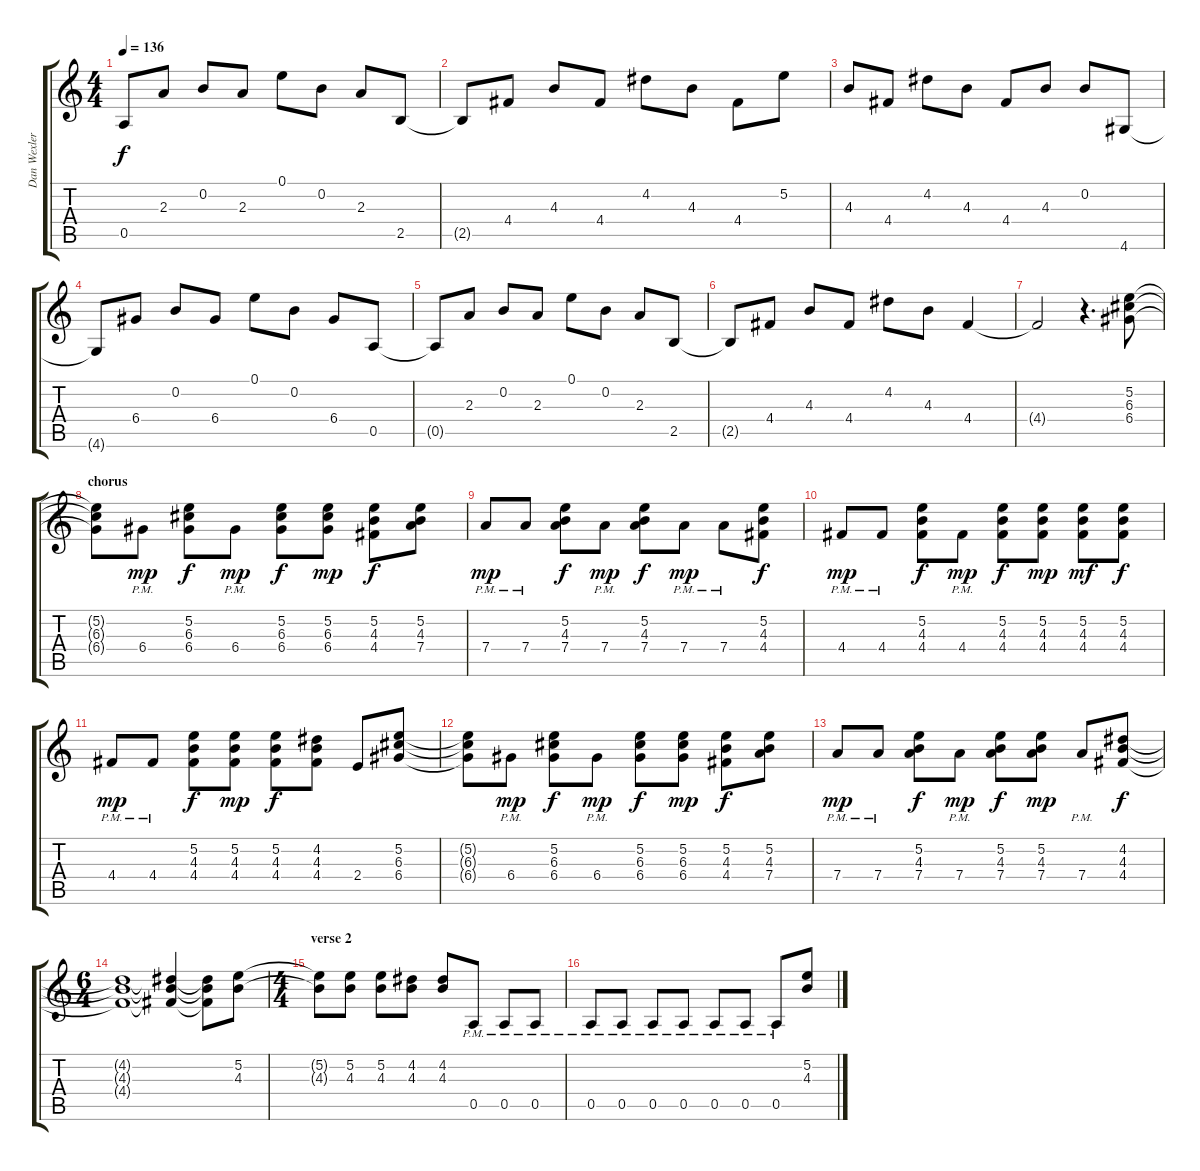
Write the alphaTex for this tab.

\track ("Dan Wexler" "Dan Wexler") {instrument distortionguitar}
\staff {score tabs}
\tuning (E4 B3 G3 D3 A2 E2) {hide}
\ts (4 4)
\tempo 136
\clef g2
\ks c
0.5{t}.8{dy f} 2.3.8 0.2.8 2.3.8 0.1.8 0.2.8 2.3.8 2.5.8 |
2.5{t}.8 4.4.8 4.3.8 4.4.8 4.2.8 4.3.8 4.4.8 5.2.8 |
4.3.8 4.4.8 4.2.8 4.3.8 4.4.8 4.3.8 0.2.8 4.6.8 |
4.6{t}.8 6.4.8 0.2.8 6.4.8 0.1.8 0.2.8 6.4.8 0.5.8 |
0.5{t}.8 2.3.8 0.2.8 2.3.8 0.1.8 0.2.8 2.3.8 2.5.8 |
2.5{t}.8 4.4.8 4.3.8 4.4.8 4.2.8 4.3.8 4.4.4 |
4.4{t}.2 r.4{d} (5.2 6.3 6.4).8 |
\section ("" "chorus")
(5.2{t} 6.3{t} 6.4{t}).8 6.4{pm}.8{dy mp} (5.2 6.3 6.4).8{dy f} 6.4{pm}.8{dy mp} (5.2 6.3 6.4).8{dy f} (5.2 6.3 6.4).8{dy mp} (5.2 4.3 4.4).8{dy f} (5.2 4.3 7.4).8 |
7.4{pm}.8{dy mp} 7.4{pm}.8 (5.2 4.3 7.4).8{dy f} 7.4{pm}.8{dy mp} (5.2 4.3 7.4).8{dy f} 7.4{pm}.8{dy mp} 7.4{pm}.8 (5.2 4.3 4.4).8{dy f} |
4.4{pm}.8{dy mp} 4.4{pm}.8 (5.2 4.3 4.4).8{dy f} 4.4{pm}.8{dy mp} (5.2 4.3 4.4).8{dy f} (5.2 4.3 4.4).8{dy mp} (5.2 4.3 4.4).8{dy mf} (5.2 4.3 4.4).8{dy f} |
4.4{pm}.8{dy mp} 4.4{pm}.8 (5.2 4.3 4.4).8{dy f} (5.2 4.3 4.4).8{dy mp} (5.2 4.3 4.4).8{dy f} (4.2 4.3 4.4).8 2.4.8 (5.2 6.3 6.4).8 |
(5.2{t} 6.3{t} 6.4{t}).8 6.4{pm}.8{dy mp} (5.2 6.3 6.4).8{dy f} 6.4{pm}.8{dy mp} (5.2 6.3 6.4).8{dy f} (5.2 6.3 6.4).8{dy mp} (5.2 4.3 4.4).8{dy f} (5.2 4.3 7.4).8 |
7.4{pm}.8{dy mp} 7.4{pm}.8 (5.2 4.3 7.4).8{dy f} 7.4{pm}.8{dy mp} (5.2 4.3 7.4).8{dy f} (5.2 4.3 7.4).8{dy mp} 7.4{pm}.8 (4.2 4.3 4.4).8{dy f} |
\ts (6 4)
(4.2{t} 4.3{t} 4.4{t}).1 (4.2{t} 4.3{t} 4.4{t}).4 (4.2{t} 4.3{t} 4.4{t}).8 (5.2 4.3).8{volume 13 instrument distortionguitar} |
\ts (4 4)
\section ("" "verse 2")
(5.2{t} 4.3{t}).8 (5.2 4.3).8 (5.2 4.3).8 (4.2 4.3).8 (4.2 4.3).8 0.5{pm}.8 0.5{pm}.8 0.5{pm}.8 |
0.5{pm}.8 0.5{pm}.8 0.5{pm}.8 0.5{pm}.8 0.5{pm}.8 0.5{pm}.8 0.5{pm}.8 (5.2 4.3).8
